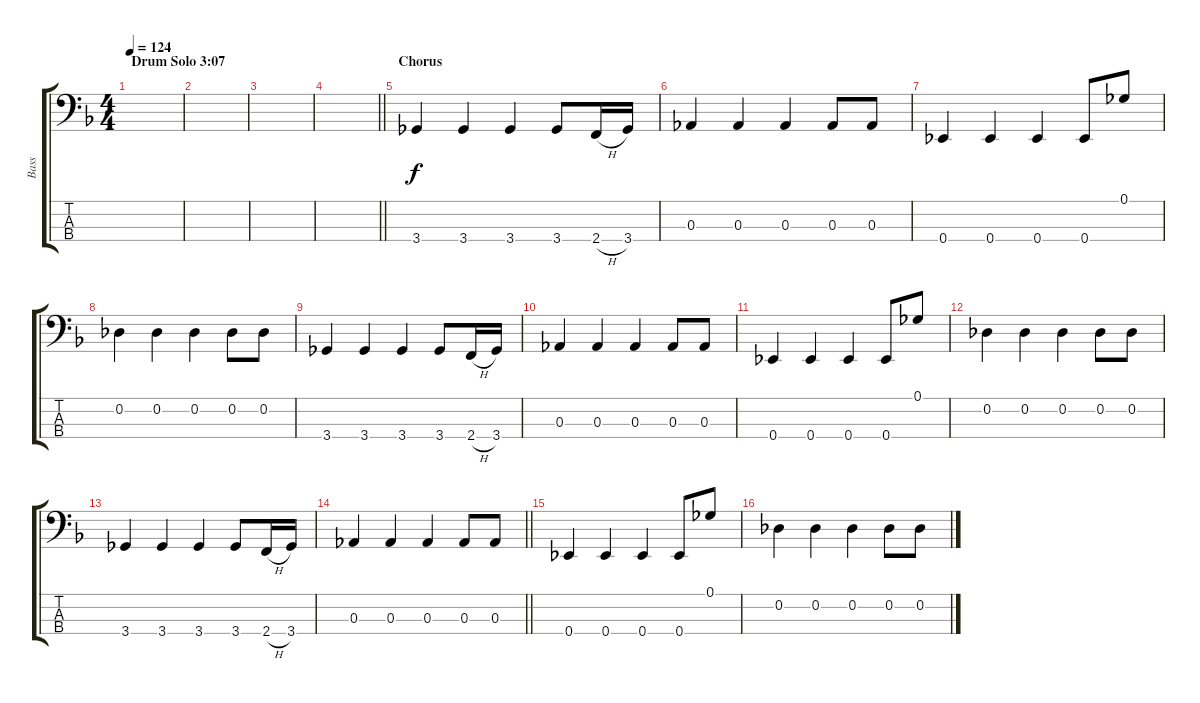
\track ("Bass" "Bass") {instrument electricbassfinger}
\staff {score tabs}
\tuning (Gb2 Db2 Ab1 Eb1) {hide}
\ts (4 4)
\section ("" "Drum Solo 3:07")
\tempo 124
\clef f4
\ks f
|
|
|
\barLineRight lightlight
|
\section ("" "Chorus")
3.4.4 3.4.4 3.4.4 3.4.8 2.4{h}.16 3.4.16 |
0.3.4 0.3.4 0.3.4 0.3.8 0.3.8 |
0.4.4 0.4.4 0.4.4 0.4.8 0.1.8 |
0.2.4 0.2.4 0.2.4 0.2.8 0.2.8 |
3.4.4 3.4.4 3.4.4 3.4.8 2.4{h}.16 3.4.16 |
0.3.4 0.3.4 0.3.4 0.3.8 0.3.8 |
0.4.4 0.4.4 0.4.4 0.4.8 0.1.8 |
0.2.4 0.2.4 0.2.4 0.2.8 0.2.8 |
3.4.4 3.4.4 3.4.4 3.4.8 2.4{h}.16 3.4.16 |
\barLineRight lightlight
0.3.4 0.3.4 0.3.4 0.3.8 0.3.8 |
0.4.4 0.4.4 0.4.4 0.4.8 0.1.8 |
0.2.4 0.2.4 0.2.4 0.2.8 0.2.8
